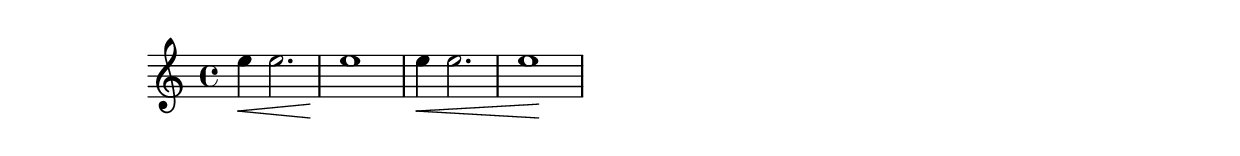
%% Do not edit this file; it is auto-generated from input/new
%% This file is in the public domain.
\version "2.11.51"
\header {
  texidoces = "
Si la nota que da fin a un regulador cae sobre la primera parte de
un compás, el regulador se detiene en la línea divisoria
inmediatamente precedente.  Se puede controlar este comportamiento
sobreescribiendo la propiedad @code{to-barline}.

"
  doctitlees = "Establecer el comportamiento de los reguladores en las barras de compás"

  lsrtags = "expressive-marks"
  texidoc = "If the note which ends a hairpin falls on a downbeat,
the hairpin stops at the bar line immediately preceding.  This behavior
can be controlled by overriding the @code{to-barline} property.
"
  doctitle = "Setting hairpin behavior at bar lines"
} % begin verbatim

\relative c'' {
  e4\< e2.
  e1\!
  \override Hairpin #'to-barline = ##f
  e4\< e2.
  e1\!
}
